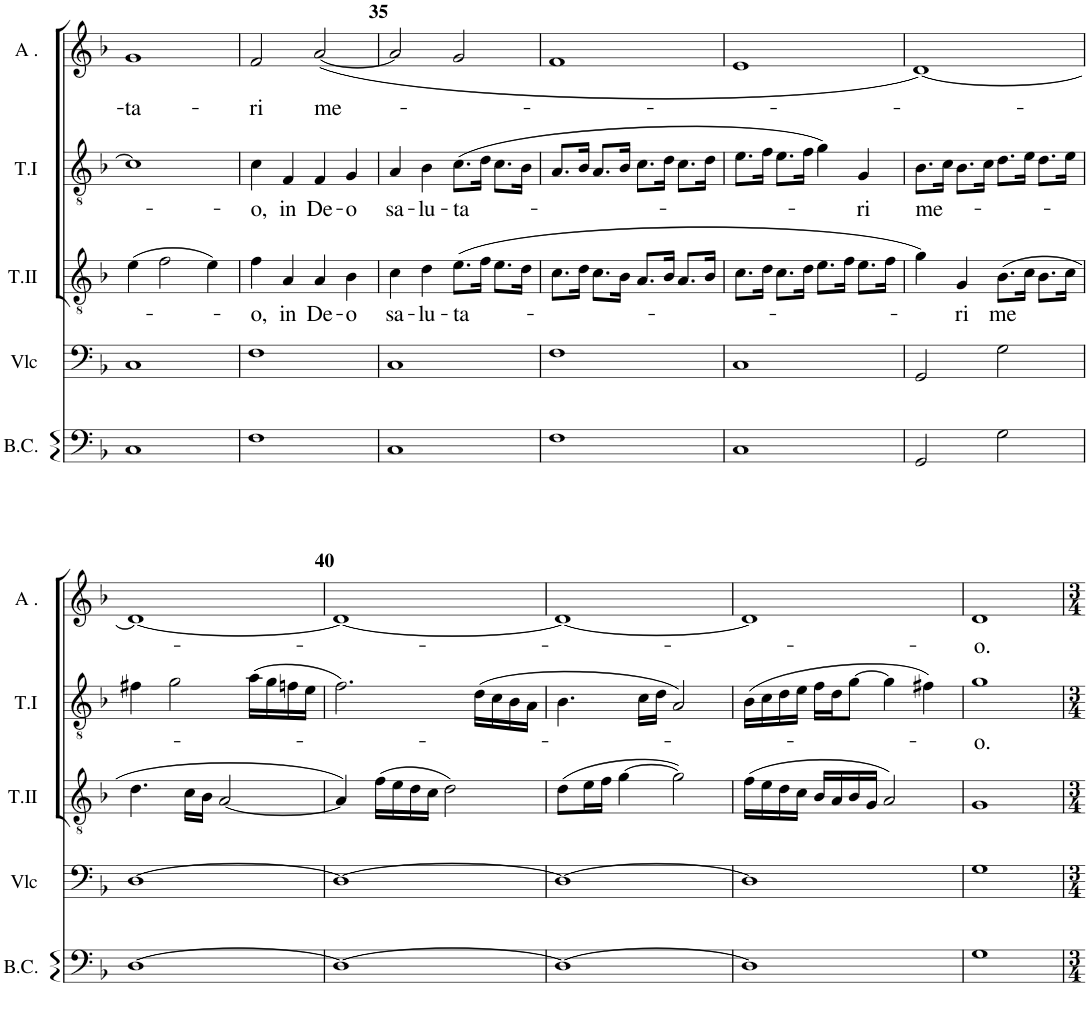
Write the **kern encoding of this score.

**kern	**kern	**kern	**text	**kern	**text	**kern	**text
*part5	*part4	*part3	*part3	*part2	*part2	*part1	*part1
*staff5	*staff4	*staff3	*staff3	*staff2	*staff2	*staff1	*staff1
*I"Continuo	*I"Violoncelle	*I"Ténor II	*	*I"Tenor I	*	*I"Alti	*
*	*I'Vlc	*I'T.II	*	*I'T.I	*	*I'A .	*
!!LO:PB:g=z
*clefF4	*clefF4	*clefGv2	*	*clefGv2	*	*clefG2	*
*k[b-]	*k[b-]	*k[b-]	*	*k[b-]	*	*k[b-]	*
*M4/4	*M4/4	*M4/4	*	*M4/4	*	*M4/4	*
*met(c)	*met(c)	*met(c)	*	*met(c)	*	*met(c)	*
=33	=33	=33	=33	=33	=33	=33	=33
!	!	!	!	!	!	!	!LO:LY:b
1C	1C	(4e\	.	1c]	.	1g	-ta-
.	.	2f\	.	.	.	.	.
.	.	4e\)	.	.	.	.	.
=34	=34	=34	=34	=34	=34	=34	=34
!	!	!	!LO:LY:b	!	!LO:LY:b	!	!LO:LY:b
1F	1F	4f\	-o,	4c\	-o,	2f/	-ri
!	!	!	!LO:LY:b	!	!LO:LY:b	!	!
.	.	4A/	in	4F/	in	.	.
!	!	!	!LO:LY:b	!	!LO:LY:b	!	!LO:LY:b
.	.	4A/	De-	4F/	De-	(<[2a/	me-
!	!	!	!LO:LY:b	!	!LO:LY:b	!	!
.	.	4B-\	-o	4G/	-o	.	.
=35	=35	=35	=35	=35	=35	=35	=35
!	!	!	!LO:LY:b	!	!LO:LY:b	!	!
1C	1C	4c\	sa-	4A/	sa-	2a/]	.
!	!	!	!LO:LY:b	!	!LO:LY:b	!	!
.	.	4d\	-lu-	4B-\	-lu-	.	.
!	!	!	!LO:LY:b	!	!LO:LY:b	!	!
.	.	(8.e\L	-ta-	(8.c\L	-ta-	2g/	.
.	.	16f\Jk	.	16d\Jk	.	.	.
.	.	8.e\L	.	8.c\L	.	.	.
.	.	16d\Jk	.	16B-\Jk	.	.	.
=36	=36	=36	=36	=36	=36	=36	=36
1F	1F	8.c\L	.	8.A/L	.	1f	.
.	.	16d\Jk	.	16B-/Jk	.	.	.
.	.	8.c\L	.	8.A/L	.	.	.
.	.	16B-\Jk	.	16B-/Jk	.	.	.
.	.	8.A/L	.	8.c\L	.	.	.
.	.	16B-/Jk	.	16d\Jk	.	.	.
.	.	8.A/L	.	8.c\L	.	.	.
.	.	16B-/Jk	.	16d\Jk	.	.	.
=37	=37	=37	=37	=37	=37	=37	=37
1C	1C	8.c\L	.	8.e\L	.	1e	.
.	.	16d\Jk	.	16f\Jk	.	.	.
.	.	8.c\L	.	8.e\L	.	.	.
.	.	16d\Jk	.	16f\Jk	.	.	.
.	.	8.e\L	.	4g\)	.	.	.
.	.	16f\Jk	.	.	.	.	.
!	!	!	!	!	!LO:LY:b	!	!
.	.	8.e\L	.	4G/	-ri	.	.
.	.	16f\Jk	.	.	.	.	.
=38	=38	=38	=38	=38	=38	=38	=38
!	!	!	!	!	!LO:LY:b	!	!
2GG/	2GG/	4g\)	.	8.B-\L	me-	[1d)	.
.	.	.	.	16c\Jk	.	.	.
!	!	!	!LO:LY:b	!	!	!	!
.	.	4G/	-ri	8.B-\L	.	.	.
.	.	.	.	16c\Jk	.	.	.
!	!	!	!LO:LY:b	!	!	!	!
2G\	2G\	(8.B-\L	me	8.d\L	.	.	.
.	.	16c\Jk	.	16e\Jk	.	.	.
.	.	8.B-\L	.	8.d\L	.	.	.
.	.	16c\Jk	.	16e\Jk	.	.	.
!!LO:LB:g=z
=39	=39	=39	=39	=39	=39	=39	=39
[1D	[1D	4.d\	.	4f#X\	.	1d_	.
.	.	.	.	2g\	.	.	.
.	.	16c\LL	.	.	.	.	.
.	.	16B-\JJ	.	.	.	.	.
.	.	[2A/	.	.	.	.	.
.	.	.	.	(16a\LL	.	.	.
.	.	.	.	16g\	.	.	.
.	.	.	.	16fn\	.	.	.
.	.	.	.	16e\JJ	.	.	.
=40	=40	=40	=40	=40	=40	=40	=40
1D_	1D_	4A/])	.	2.f\)	.	1d_	.
.	.	(16f\LL	.	.	.	.	.
.	.	16e\	.	.	.	.	.
.	.	16d\	.	.	.	.	.
.	.	16c\JJ	.	.	.	.	.
.	.	2d\)	.	.	.	.	.
.	.	.	.	(16d\LL	.	.	.
.	.	.	.	16c\	.	.	.
.	.	.	.	16B-\	.	.	.
.	.	.	.	16A\JJ	.	.	.
=41	=41	=41	=41	=41	=41	=41	=41
1D_	1D_	(8d\L	.	4.B-\	.	1d_	.
.	.	16e\L	.	.	.	.	.
.	.	16f\JJ	.	.	.	.	.
.	.	[4g\	.	.	.	.	.
.	.	.	.	16c\LL	.	.	.
.	.	.	.	16d\JJ	.	.	.
.	.	2g\])	.	2A/)	.	.	.
=42	=42	=42	=42	=42	=42	=42	=42
1D]	1D]	(16f\LL	.	(16B-\LL	.	1d]	.
.	.	16e\	.	16c\	.	.	.
.	.	16d\	.	16d\	.	.	.
.	.	16c\JJ	.	16e\JJ	.	.	.
.	.	16B-/LL	.	16f\LL	.	.	.
.	.	16A/	.	16d\J	.	.	.
.	.	16B-/	.	[8g\J	.	.	.
.	.	16G/JJ	.	.	.	.	.
.	.	2A/)	.	4g\]	.	.	.
.	.	.	.	4f#X\)	.	.	.
=43	=43	=43	=43	=43	=43	=43	=43
!	!	!	!	!	!LO:LY:b	!	!LO:LY:b
1G	1G	1G	.	1g	-o.	1d	-o.
=	=	=	=	=	=	=	=
*-	*-	*-	*-	*-	*-	*-	*-
